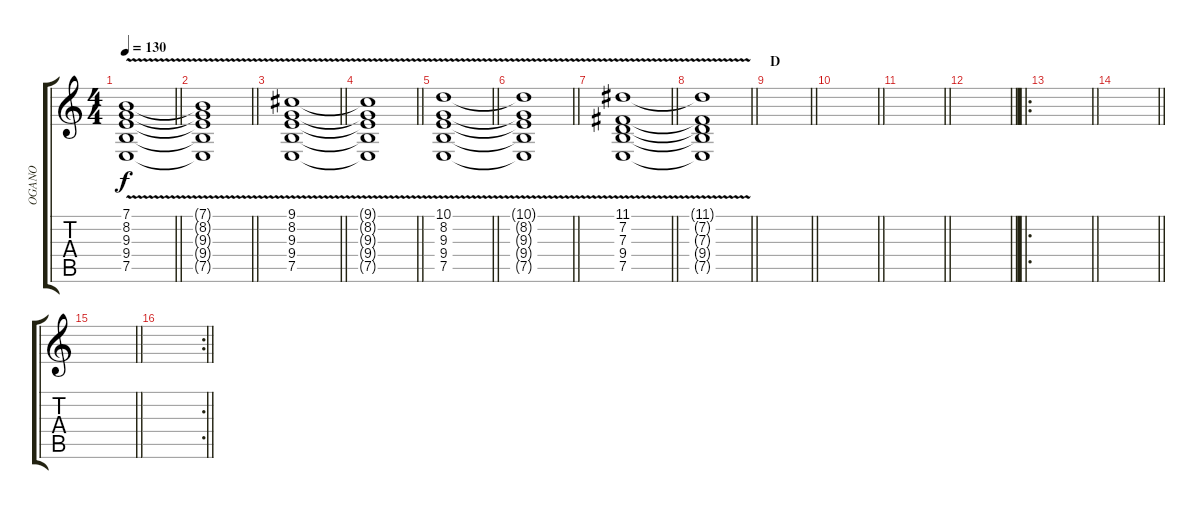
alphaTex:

\track ("OGANO" "OGANO") {instrument rockorgan}
\staff {score tabs}
\tuning (E4 B3 G3 D3 A2 E2) {hide}
\ts (4 4)
\tempo 130
\clef g2
\barLineRight lightlight
\ks c
(7.1{v} 8.2 9.3 9.4 7.5).1{dy f} |
\barLineRight lightlight
(7.1{v t} 8.2{t} 9.3{t} 9.4{t} 7.5{t}).1 |
\barLineRight lightlight
(9.1{v} 8.2 9.3 9.4 7.5).1 |
\barLineRight lightlight
(9.1{v t} 8.2{t} 9.3{t} 9.4{t} 7.5{t}).1 |
\barLineRight lightlight
(10.1{v} 8.2 9.3 9.4 7.5).1 |
\barLineRight lightlight
(10.1{v t} 8.2{t} 9.3{t} 9.4{t} 7.5{t}).1 |
\barLineRight lightlight
(11.1 7.2{v} 7.3 9.4 7.5).1 |
\barLineRight lightlight
(11.1{t} 7.2{t} 7.3{t} 9.4{t} 7.5{t}).1 |
\section ("" "D")
\barLineRight lightlight
|
\barLineRight lightlight
|
\barLineRight lightlight
|
\barLineRight lightlight
|
\ro
\barLineRight lightlight
|
\barLineRight lightlight
|
\barLineRight lightlight
|
\rc 2
\barLineRight lightlight
